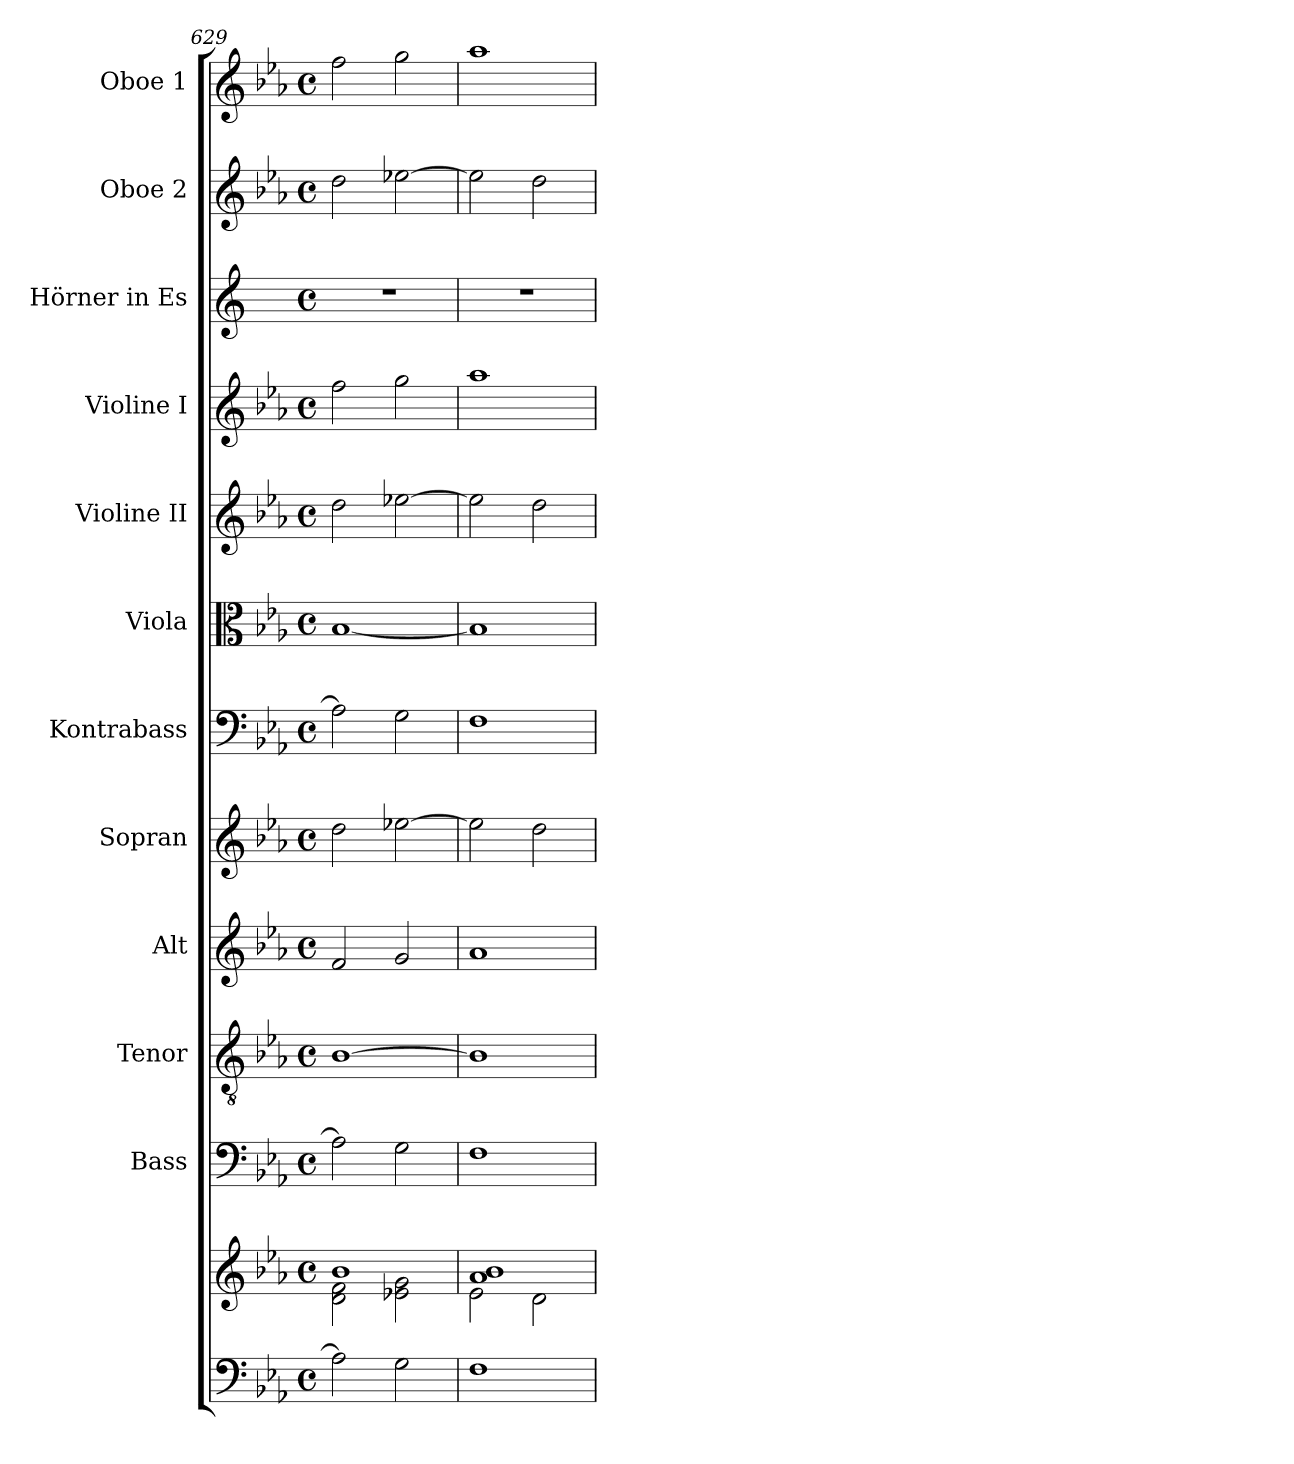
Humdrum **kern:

**kern	**kern	**kern	**kern	**kern	**kern	**kern	**kern	**kern	**kern	**kern	**kern	**kern
*part12	*part12	*part11	*part10	*part9	*part8	*part7	*part6	*part5	*part4	*part3	*part2	*part1
*staff13	*staff12	*staff11	*staff10	*staff9	*staff8	*staff7	*staff6	*staff5	*staff4	*staff3	*staff2	*staff1
*	*	*I"Bass	*I"Tenor	*I"Alt	*I"Sopran	*I"Kontrabass	*I"Viola	*I"Violine II	*I"Violine I	*I"Hörner in Es	*I"Oboe 2	*I"Oboe 1
*	*	*I'B.	*I'T.	*I'A.	*I'S.	*I'Kb.	*I'Vla.	*I'Vl. II	*I'Vl. I	*	*I'Ob. 2	*I'Ob. 1
*clefF4	*clefG2	*clefF4	*clefGv2	*clefG2	*clefG2	*clefF4	*clefC3	*clefG2	*clefG2	*clefG2	*clefG2	*clefG2
*	*	*	*	*	*	*ITrd7c12	*	*	*	*ITrd5c9	*	*
*k[b-e-a-]	*k[b-e-a-]	*k[b-e-a-]	*k[b-e-a-]	*k[b-e-a-]	*k[b-e-a-]	*k[b-e-a-]	*k[b-e-a-]	*k[b-e-a-]	*k[b-e-a-]	*k[b-e-a-]	*k[b-e-a-]	*k[b-e-a-]
*E-:	*E-:	*E-:	*E-:	*E-:	*E-:	*E-:	*E-:	*E-:	*E-:	*E-:	*E-:	*E-:
*M4/4	*M4/4	*M4/4	*M4/4	*M4/4	*M4/4	*M4/4	*M4/4	*M4/4	*M4/4	*M4/4	*M4/4	*M4/4
*met(c)	*met(c)	*met(c)	*met(c)	*met(c)	*met(c)	*met(c)	*met(c)	*met(c)	*met(c)	*met(c)	*met(c)	*met(c)
=629	=629	=629	=629	=629	=629	=629	=629	=629	=629	=629	=629	=629
*	*^	*	*	*	*	*	*	*	*	*	*	*
2A-\]	1b-	2d\ 2f\	2A-\]	[1B-	2f/	2dd\	2AA-\]	[1B-	2dd\	2ff\	1r	2dd\	2ff\
2G\	.	2e-X\ 2g\	2G\	.	2g/	[2ee-X\	2GG\	.	[2ee-X\	2gg\	.	[2ee-X\	2gg\
=630	=630	=630	=630	=630	=630	=630	=630	=630	=630	=630	=630	=630	=630
1F	1a- 1b-	2e-\	1F	1B-]	1a-	2ee-\]	1FF	1B-]	2ee-\]	1aa-	1r	2ee-\]	1aa-
.	.	2d\	.	.	.	2dd\	.	.	2dd\	.	.	2dd\	.
*	*v	*v	*	*	*	*	*	*	*	*	*	*	*
=	=	=	=	=	=	=	=	=	=	=	=	=
*-	*-	*-	*-	*-	*-	*-	*-	*-	*-	*-	*-	*-
